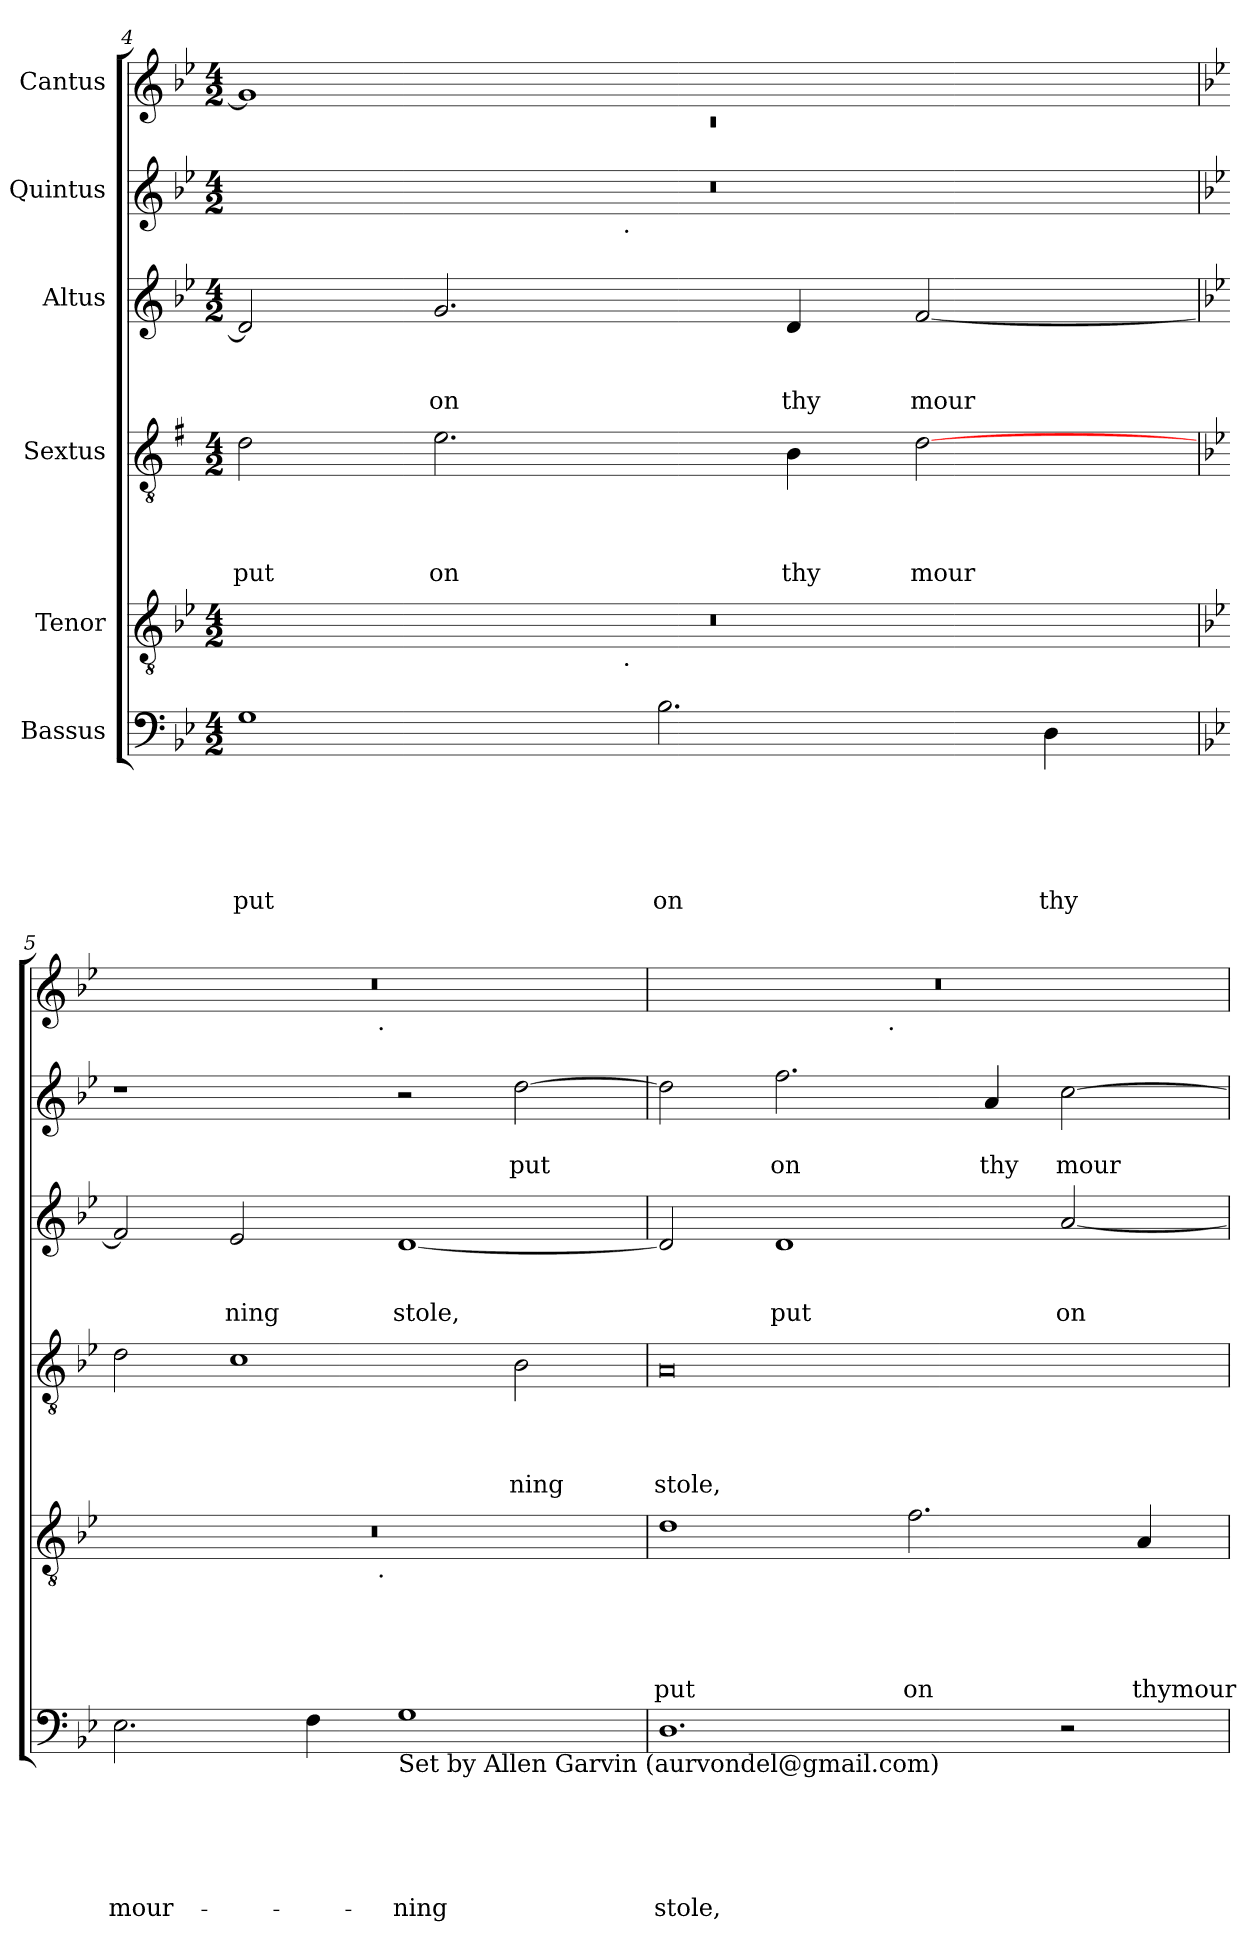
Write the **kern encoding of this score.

**kern	**text	**text	**text	**text	**text	**text	**kern	**text	**text	**text	**text	**text	**kern	**text	**text	**text	**text	**kern	**text	**text	**text	**kern	**text	**text	**kern	**text
*part6	*part6	*part6	*part6	*part6	*part6	*part6	*part5	*part5	*part5	*part5	*part5	*part5	*part4	*part4	*part4	*part4	*part4	*part3	*part3	*part3	*part3	*part2	*part2	*part2	*part1	*part1
*staff6	*staff6	*staff6	*staff6	*staff6	*staff6	*staff6	*staff5	*staff5	*staff5	*staff5	*staff5	*staff5	*staff4	*staff4	*staff4	*staff4	*staff4	*staff3	*staff3	*staff3	*staff3	*staff2	*staff2	*staff2	*staff1	*staff1
*I"Bassus	*	*	*	*	*	*	*I"Tenor	*	*	*	*	*	*I"Sextus	*	*	*	*	*I"Altus	*	*	*	*I"Quintus	*	*	*I"Cantus	*
*clefF4	*	*	*	*	*	*	*clefGv2	*	*	*	*	*	*clefGv2	*	*	*	*	*clefG2	*	*	*	*clefG2	*	*	*clefG2	*
*	*	*	*	*	*	*	*	*	*	*	*	*	*ITrd-2c-3	*	*	*	*	*	*	*	*	*	*	*	*	*
*k[b-e-]	*	*	*	*	*	*	*k[b-e-]	*	*	*	*	*	*k[b-e-]	*	*	*	*	*k[b-e-]	*	*	*	*k[b-e-]	*	*	*k[b-e-]	*
*B-:	*	*	*	*	*	*	*B-:	*	*	*	*	*	*B-:	*	*	*	*	*B-:	*	*	*	*B-:	*	*	*B-:	*
*M4/2	*	*	*	*	*	*	*M4/2	*	*	*	*	*	*M4/2	*	*	*	*	*M4/2	*	*	*	*M4/2	*	*	*M4/2	*
=4	=4	=4	=4	=4	=4	=4	=4	=4	=4	=4	=4	=4	=4	=4	=4	=4	=4	=4	=4	=4	=4	=4	=4	=4	=4	=4
*	*	*	*	*	*	*	*	*	*	*	*	*	*	*	*	*	*	*	*	*	*	*	*	*	*^	*
!	!	!	!	!	!	!LO:LY:b	!	!	!	!	!	!	!	!	!	!	!LO:LY:b	!	!	!	!	!	!	!	!	!LO:N:vis=1	!
*	*	*	*	*	*	*	*^	*	*	*	*	*	*	*	*	*	*	*	*	*	*	*^	*	*	*	*	*
1G	.	.	.	.	.	put	0r	2ryy	.	.	.	.	.	2f\	.	.	.	put	2d/]	.	.	.	0r	2ryy	.	.	1g]	0rc	.
!	!	!	!	!	!	!	!	!	!	!	!	!	!	!	!	!	!	!LO:LY:b	!	!	!	!LO:LY:b	!	!	!	!	!	!	!
.	.	.	.	.	.	.	.	4...ryy	.	.	.	.	.	2.g\	.	.	.	on	2.g/	.	.	on	.	4...ryy	.	.	.	.	.
!	!	!	!	!	!	!	!	!	!	!	!	!	!	!	!	!	!	!	!	!	!	!	!	!LO:TX:b:t=.	!	!	!	!	!
!	!	!	!	!	!	!	!	!LO:TX:b:t=.	!	!	!	!	!	!	!	!	!	!	!	!	!	!	!	!	!	!	!	!	!
.	.	.	.	.	.	.	.	1ryy	.	.	.	.	.	.	.	.	.	.	.	.	.	.	.	1ryy	.	.	.	.	.
!	!	!	!	!	!	!LO:LY:b	!	!	!	!	!	!	!	!	!	!	!	!	!	!	!	!	!	!	!	!	!	!	!
2.B-\	.	.	.	.	.	on	.	.	.	.	.	.	.	.	.	.	.	.	.	.	.	.	.	.	.	.	1ryy	.	.
!	!	!	!	!	!	!	!	!	!	!	!	!	!	!	!	!	!	!LO:LY:b	!	!	!	!LO:LY:b	!	!	!	!	!	!	!
.	.	.	.	.	.	.	.	.	.	.	.	.	.	4d\	.	.	.	thy	4d/	.	.	thy	.	.	.	.	.	.	.
!	!	!	!	!	!	!	!	!	!	!	!	!	!	!	!	!	!	!LO:LY:b	!	!	!	!LO:LY:b	!	!	!	!	!	!	!
.	.	.	.	.	.	.	.	.	.	.	.	.	.	[<2f\	.	.	.	mour	[<2f/	.	.	mour	.	.	.	.	.	.	.
!	!	!	!	!	!	!LO:LY:b	!	!	!	!	!	!	!	!	!	!	!	!	!	!	!	!	!	!	!	!	!	!	!
4D\	.	.	.	.	.	thy	.	.	.	.	.	.	.	.	.	.	.	.	.	.	.	.	.	.	.	.	.	.	.
.	.	.	.	.	.	.	.	32ryy	.	.	.	.	.	.	.	.	.	.	.	.	.	.	.	32ryy	.	.	.	.	.
*	*	*	*	*	*	*	*	*	*	*	*	*	*	*	*	*	*	*	*	*	*	*	*v	*v	*	*	*	*	*
!!LO:LB:g=z	!!
=5	=5	=5	=5	=5	=5	=5	=5	=5	=5	=5	=5	=5	=5	=5	=5	=5	=5	=5	=5	=5	=5	=5	=5	=5	=5	=5	=5	=5
*	*	*	*	*	*	*	*	*	*	*	*	*	*	*k[b-e-a-d-g-]	*	*	*	*	*	*	*	*	*	*	*	*	*	*
*	*	*	*	*	*	*	*	*	*	*	*	*	*	*D-:	*	*	*	*	*	*	*	*	*	*	*	*	*	*
*	*	*	*	*	*	*	*	*	*	*	*	*	*	*	*	*	*	*	*	*	*	*	*^	*	*	*	*	*
!	!	!	!	!	!	!LO:LY:b	!	!	!	!	!	!	!	!	!	!	!	!	!	!	!	!	!	!	!	!	!	!	!
*	*	*	*	*	*	*	*	*	*	*	*	*	*	*	*	*	*	*	*	*	*	*	*v	*v	*	*	*	*	*
2.E-\	.	.	.	.	.	mour-	0r	2ryy	.	.	.	.	.	2f\	.	.	.	.	2f/]	.	.	.	1r	.	.	0r	2ryy	.
!	!	!	!	!	!	!	!	!	!	!	!	!	!	!	!	!	!	!	!	!	!	!LO:LY:b	!	!	!	!	!	!
.	.	.	.	.	.	.	.	4...ryy	.	.	.	.	.	1e-	.	.	.	.	2e-/	.	.	ning	.	.	.	.	4...ryy	.
4F\	.	.	.	.	.	.	.	.	.	.	.	.	.	.	.	.	.	.	.	.	.	.	.	.	.	.	.	.
!	!	!	!	!	!	!	!	!	!	!	!	!	!	!	!	!	!	!	!	!	!	!	!	!	!	!	!LO:TX:b:t=.	!
!	!	!	!	!	!	!	!	!LO:TX:b:t=.	!	!	!	!	!	!	!	!	!	!	!	!	!	!	!	!	!	!	!	!
.	.	.	.	.	.	.	.	1ryy	.	.	.	.	.	.	.	.	.	.	.	.	.	.	.	.	.	.	1ryy	.
!LO:TX:b:t=Set by Allen Garvin (aurvondel@gmail.com)	!	!	!	!	!	!	!	!	!	!	!	!	!	!	!	!	!	!	!	!	!	!	!	!	!	!	!	!
!	!	!	!	!	!	!LO:LY:b	!	!	!	!	!	!	!	!	!	!	!	!	!	!	!	!LO:LY:b	!	!	!	!	!	!
1G	.	.	.	.	.	-ning	.	.	.	.	.	.	.	.	.	.	.	.	[<1d	.	.	stole,	2r	.	.	.	.	.
!	!	!	!	!	!	!	!	!	!	!	!	!	!	!	!	!	!	!LO:LY:b	!	!	!	!	!	!	!LO:LY:b	!	!	!
.	.	.	.	.	.	.	.	.	.	.	.	.	.	2d-\	.	.	.	ning	.	.	.	.	[>2dd\	.	put	.	.	.
.	.	.	.	.	.	.	.	32ryy	.	.	.	.	.	.	.	.	.	.	.	.	.	.	.	.	.	.	32ryy	.
=6	=6	=6	=6	=6	=6	=6	=6	=6	=6	=6	=6	=6	=6	=6	=6	=6	=6	=6	=6	=6	=6	=6	=6	=6	=6	=6	=6	=6
!	!	!	!	!	!	!LO:LY:b	!	!	!	!	!	!	!LO:LY:b	!	!	!	!	!LO:LY:b	!	!	!	!	!	!	!	!	!	!
*	*	*	*	*	*	*	*v	*v	*	*	*	*	*	*	*	*	*	*	*	*	*	*	*	*	*	*	*	*
1.D	.	.	.	.	.	stole,	1d	.	.	.	.	put	0c	.	.	.	stole,	2d/]	.	.	.	2dd\]	.	.	0r	2ryy	.
!	!	!	!	!	!	!	!	!	!	!	!	!	!	!	!	!	!	!	!	!	!LO:LY:b	!	!	!LO:LY:b	!	!	!
.	.	.	.	.	.	.	.	.	.	.	.	.	.	.	.	.	.	1d	.	.	put	2.ff\	.	on	.	4...ryy	.
!	!	!	!	!	!	!	!	!	!	!	!	!	!	!	!	!	!	!	!	!	!	!	!	!	!	!LO:TX:b:t=.	!
.	.	.	.	.	.	.	.	.	.	.	.	.	.	.	.	.	.	.	.	.	.	.	.	.	.	1ryy	.
!	!	!	!	!	!	!	!	!	!	!	!	!LO:LY:b	!	!	!	!	!	!	!	!	!	!	!	!	!	!	!
.	.	.	.	.	.	.	2.f\	.	.	.	.	on	.	.	.	.	.	.	.	.	.	.	.	.	.	.	.
!	!	!	!	!	!	!	!	!	!	!	!	!	!	!	!	!	!	!	!	!	!	!	!	!LO:LY:b	!	!	!
.	.	.	.	.	.	.	.	.	.	.	.	.	.	.	.	.	.	.	.	.	.	4a/	.	thy	.	.	.
!	!	!	!	!	!	!	!	!	!	!	!	!	!	!	!	!	!	!	!	!	!LO:LY:b	!	!	!LO:LY:b	!	!	!
2r	.	.	.	.	.	.	.	.	.	.	.	.	.	.	.	.	.	[<2a/	.	.	on	[>2cc\	.	mour	.	.	.
!	!	!	!	!	!	!	!	!	!	!	!	!LO:LY:b	!	!	!	!	!	!	!	!	!	!	!	!	!	!	!
.	.	.	.	.	.	.	4A/	.	.	.	.	thymour	.	.	.	.	.	.	.	.	.	.	.	.	.	.	.
.	.	.	.	.	.	.	.	.	.	.	.	.	.	.	.	.	.	.	.	.	.	.	.	.	.	32ryy	.
*	*	*	*	*	*	*	*	*	*	*	*	*	*	*	*	*	*	*	*	*	*	*	*	*	*v	*v	*
=	=	=	=	=	=	=	=	=	=	=	=	=	=	=	=	=	=	=	=	=	=	=	=	=	=	=
*-	*-	*-	*-	*-	*-	*-	*-	*-	*-	*-	*-	*-	*-	*-	*-	*-	*-	*-	*-	*-	*-	*-	*-	*-	*-	*-
